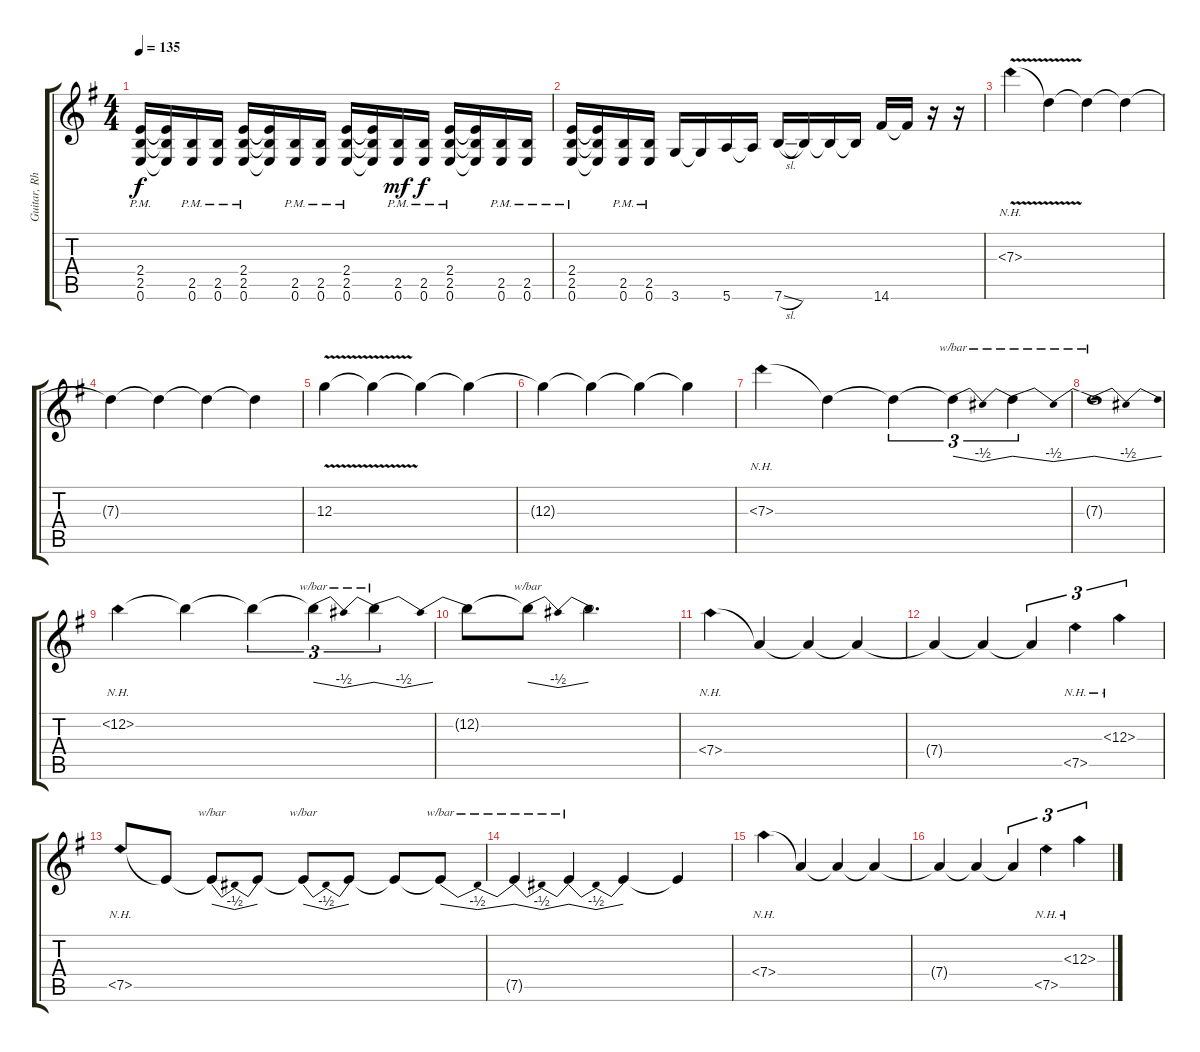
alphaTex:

\track ("Guitar, Rhythm" "Guitar, Rh") {instrument overdrivenguitar}
\staff {score tabs}
\tuning (E4 B3 G3 D3 A2 E2) {hide}
\ts (4 4)
\tempo 135
\clef g2
\ks g
(2.4{pm} 2.5{pm} 0.6{pm}).16{dy f} (2.4{t} 2.5{t} 0.6{t}).16 (2.5{pm} 0.6{pm}).16 (2.5{pm} 0.6{pm}).16 (2.4{pm} 2.5{pm} 0.6{pm}).16 (2.4{t} 2.5{t} 0.6{t}).16 (2.5{pm} 0.6{pm}).16 (2.5{pm} 0.6{pm}).16 (2.4{pm} 2.5{pm} 0.6{pm}).16 (2.4{t} 2.5{t} 0.6{t}).16 (2.5{pm} 0.6{pm}).16{dy mf} (2.5{pm} 0.6{pm}).16{dy f} (2.4{pm} 2.5{pm} 0.6{pm}).16 (2.4{t} 2.5{t} 0.6{t}).16 (2.5{pm} 0.6{pm}).16 (2.5{pm} 0.6{pm}).16 |
(2.4{pm} 2.5{pm} 0.6{pm}).16 (2.4{t} 2.5{t} 0.6{t}).16 (2.5{pm} 0.6{pm}).16 (2.5{pm} 0.6{pm}).16 3.6.16{instrument distortionguitar} 3.6{t}.16 5.6.16 5.6{t}.16 7.6{sl}.16 7.6{t}.16 7.6{t}.16 7.6{t}.16 14.6.16 14.6{t}.16 r.16 r.16 |
7.3{nh v}.4 7.3{t}.4 7.3{t}.4 7.3{t}.4 |
7.3{t}.4 7.3{t}.4 7.3{t}.4 7.3{t}.4 |
12.3{v}.4 12.3{t}.4 12.3{t}.4 12.3{t}.4 |
12.3{t}.4 12.3{t}.4 12.3{t}.4 12.3{t}.4 |
7.3{nh}.4 7.3{t}.4 7.3{t}.4{tu (3 2)} 7.3{t}.4{tu (3 2) tbe (dip default 0 0 30 -2 60 0)} 7.3{t}.4{tu (3 2) tbe (dip default 0 0 30 -2 60 0)} |
7.3{t}.1{tbe (dip default 0 0 30 -2 60 0)} |
12.2{nh}.4 12.2{t}.4 12.2{t}.4{tu (3 2)} 12.2{t}.4{tu (3 2) tbe (dip default 0 0 30 -2 60 0)} 12.2{t}.4{tu (3 2) tbe (dip default 0 0 30 -2 60 0)} |
12.2{t}.8 12.2{t}.8{tbe (dip default 0 0 30 -2 60 0)} 12.2{t}.2{d} |
7.4{nh}.4 7.4{t}.4 7.4{t}.4 7.4{t}.4 |
7.4{t}.4 7.4{t}.4 7.4{t}.4{tu (3 2)} 7.5{nh}.4{tu (3 2)} 12.3{nh}.4{tu (3 2)} |
7.5{nh}.8 7.5{t}.8 7.5{t}.8{tbe (dip default 0 0 30 -2 60 0)} 7.5{t}.8 7.5{t}.8{tbe (dip default 0 0 30 -2 60 0)} 7.5{t}.8 7.5{t}.8 7.5{t}.8{tbe (dip default 0 0 30 -2 60 0)} |
7.5{t}.4{tbe (dip default 0 0 30 -2 60 0)} 7.5{t}.4{tbe (dip default 0 0 30 -2 60 0)} 7.5{t}.4 7.5{t}.4 |
7.4{nh}.4 7.4{t}.4 7.4{t}.4 7.4{t}.4 |
7.4{t}.4 7.4{t}.4 7.4{t}.4{tu (3 2)} 7.5{nh}.4{tu (3 2)} 12.3{nh}.4{tu (3 2)}
